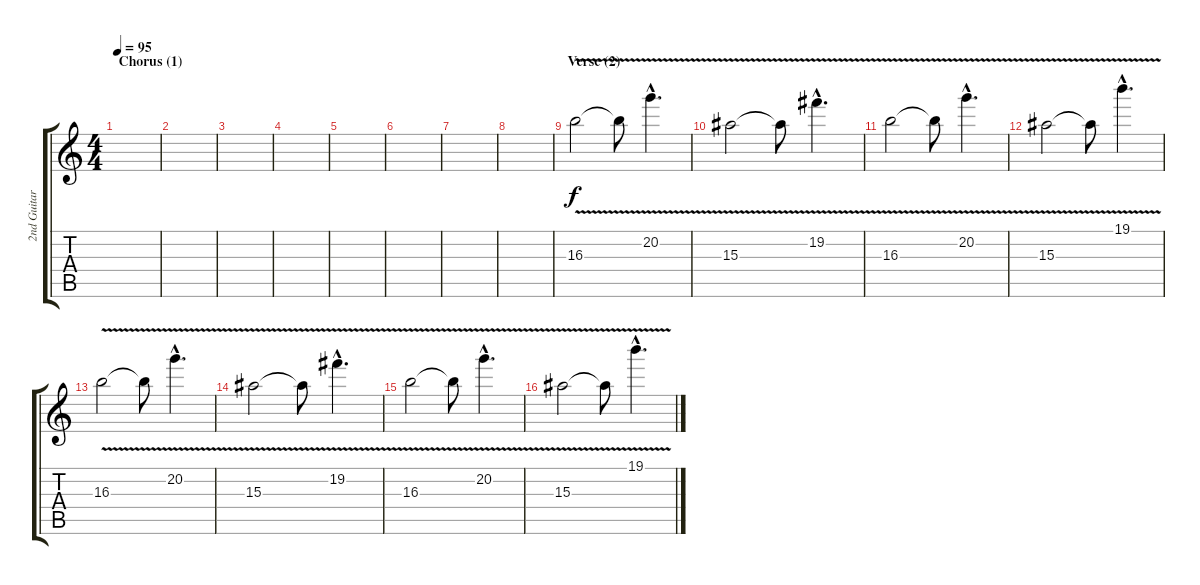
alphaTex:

\track ("2nd Guitar (dist)" "2nd Guitar") {instrument distortionguitar}
\staff {score tabs}
\tuning (E4 B3 G3 D3 A2 E2) {hide}
\ts (4 4)
\section ("" "Chorus (1)")
\tempo 95
\clef g2
\ks c
|
|
|
|
|
|
|
|
\section ("" "Verse (2)")
16.3{v}.2 16.3{t}.8 20.2{v hac}.4{d} |
15.3{v}.2 15.3{t}.8 19.2{v hac}.4{d} |
16.3{v}.2 16.3{t}.8 20.2{v hac}.4{d} |
15.3{v}.2 15.3{t}.8 19.1{v hac}.4{d} |
16.3{v}.2 16.3{t}.8 20.2{v hac}.4{d} |
15.3{v}.2 15.3{t}.8 19.2{v hac}.4{d} |
16.3{v}.2 16.3{t}.8 20.2{v hac}.4{d} |
15.3{v}.2 15.3{t}.8 19.1{v hac}.4{d}
